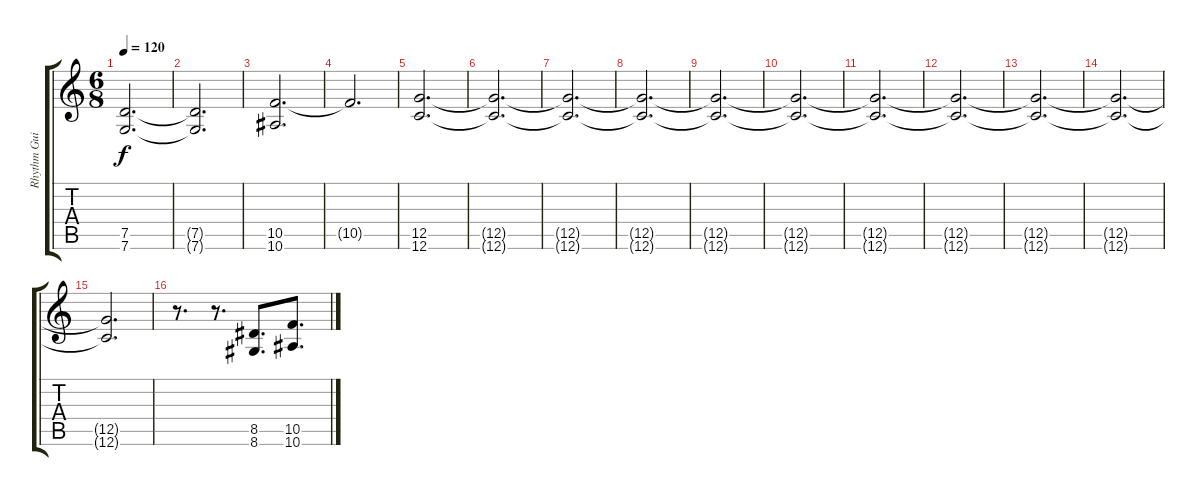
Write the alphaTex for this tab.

\track ("Rhythm Guitar" "Rhythm Gui") {instrument overdrivenguitar}
\staff {score tabs}
\tuning (D4 A3 F3 C3 G2 C2) {hide}
\ts (6 8)
\tempo 120
\clef g2
\ks c
(7.5 7.6).2{d dy f} |
(7.5{t} 7.6{t}).2{d} |
(10.5 10.6).2{d} |
10.5{t}.2{d} |
(12.5 12.6).2{d} |
(12.5{t} 12.6{t}).2{d} |
(12.5{t} 12.6{t}).2{d} |
(12.5{t} 12.6{t}).2{d} |
(12.5{t} 12.6{t}).2{d} |
(12.5{t} 12.6{t}).2{d} |
(12.5{t} 12.6{t}).2{d} |
(12.5{t} 12.6{t}).2{d} |
(12.5{t} 12.6{t}).2{d} |
(12.5{t} 12.6{t}).2{d} |
(12.5{t} 12.6{t}).2{d} |
r.8{d} r.8{d} (8.5 8.6).8{d} (10.5 10.6).8{d}
